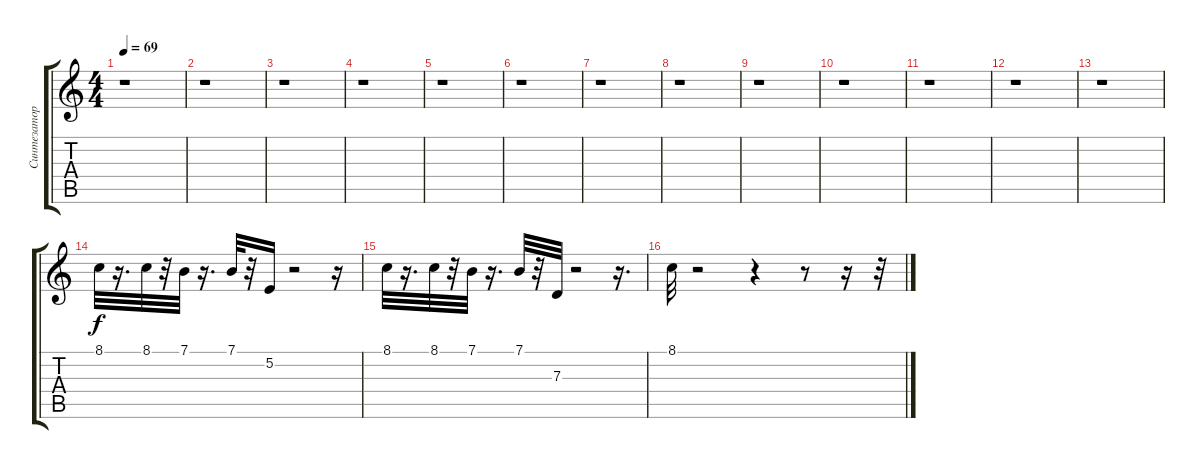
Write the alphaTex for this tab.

\track ("Синтезатор №2" "Синтезатор") {instrument lead4chiff}
\staff {score tabs}
\tuning (E4 B3 G3 D3 A2 E2) {hide}
\ts (4 4)
\tempo 69
\clef g2
\ks c
r.1{dy f} |
r.1 |
r.1 |
r.1 |
r.1 |
r.1 |
r.1 |
r.1 |
r.1 |
r.1 |
r.1 |
r.1 |
r.1 |
8.1.32 r.16{d} 8.1.32 r.32 7.1.32 r.16{d} 7.1.32 r.32 5.2.16 r.2 r.16 |
8.1.32{volume 12 balance 8} r.16{d} 8.1.32 r.32 7.1.32 r.16{d} 7.1.32 r.32 7.3.32 r.2 r.16{d} |
8.1.32 r.2 r.4 r.8 r.16 r.32
